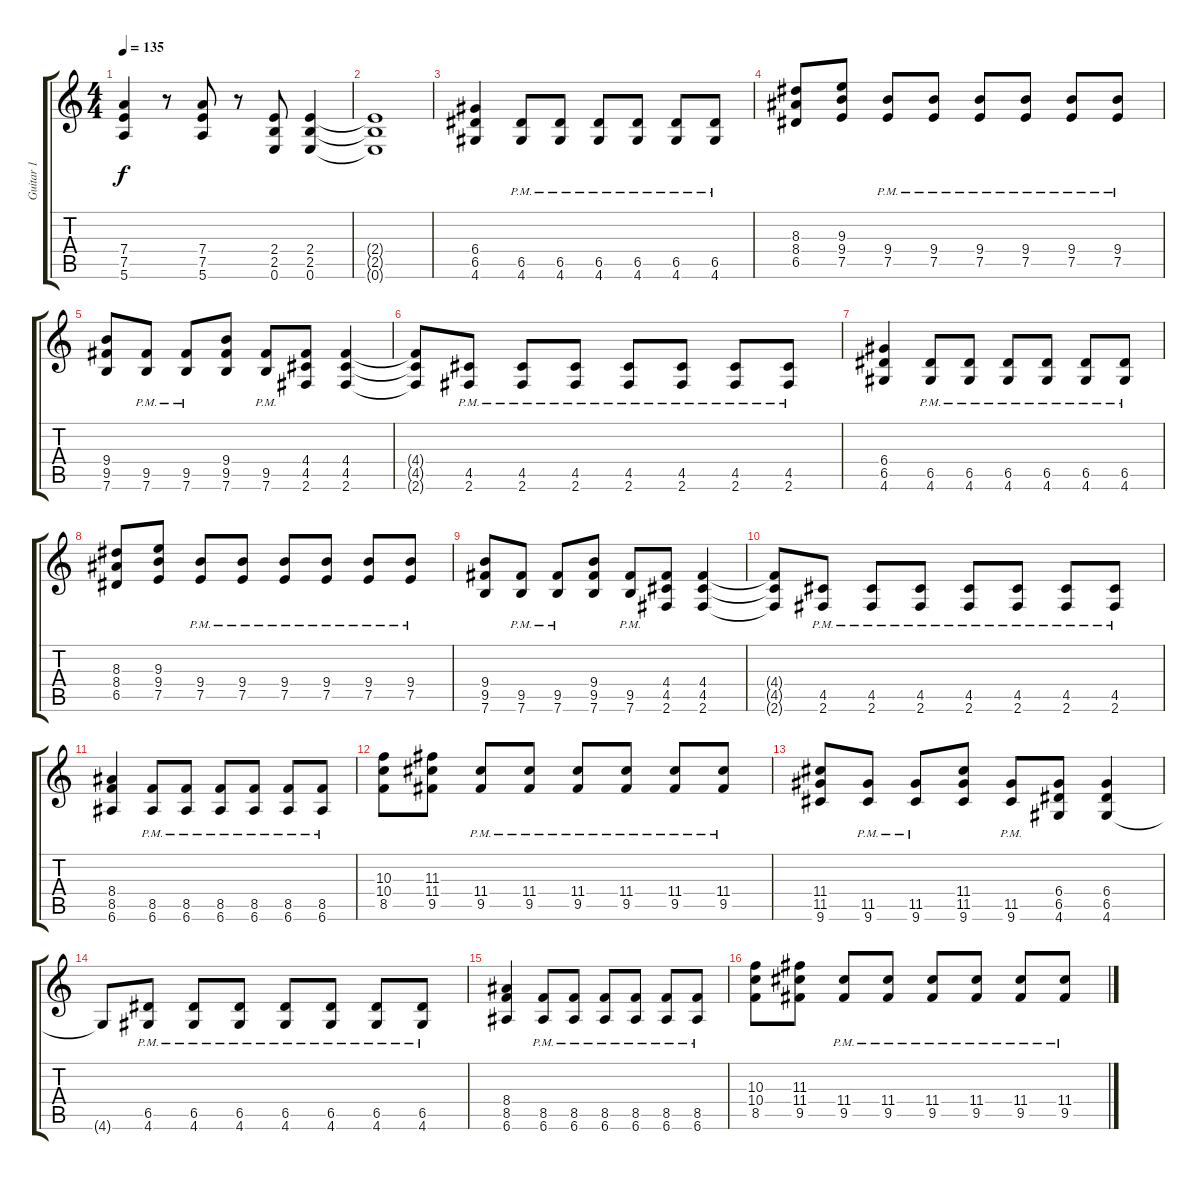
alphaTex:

\track ("Guitar 1" "Guitar 1") {instrument overdrivenguitar}
\staff {score tabs}
\tuning (E4 B3 G3 D3 A2 E2) {hide}
\ts (4 4)
\tempo 135
\clef g2
\ks c
(7.4 7.5 5.6).4{dy f} r.8 (7.4 7.5 5.6).8 r.8 (2.4 2.5 0.6).8 (2.4 2.5 0.6).4 |
(2.4{t} 2.5{t} 0.6{t}).1 |
(6.4 6.5 4.6).4 (6.5{pm} 4.6{pm}).8 (6.5{pm} 4.6{pm}).8 (6.5{pm} 4.6{pm}).8 (6.5{pm} 4.6{pm}).8 (6.5{pm} 4.6{pm}).8 (6.5{pm} 4.6{pm}).8 |
(8.3 8.4 6.5).8 (9.3 9.4 7.5).8 (9.4{pm} 7.5{pm}).8 (9.4{pm} 7.5{pm}).8 (9.4{pm} 7.5{pm}).8 (9.4{pm} 7.5{pm}).8 (9.4{pm} 7.5{pm}).8 (9.4{pm} 7.5{pm}).8 |
(9.4 9.5 7.6).8 (9.5{pm} 7.6{pm}).8 (9.5{pm} 7.6{pm}).8 (9.4 9.5 7.6).8 (9.5{pm} 7.6{pm}).8 (4.4 4.5 2.6).8 (4.4 4.5 2.6).4 |
(4.4{t} 4.5{t} 2.6{t}).8 (4.5{pm} 2.6{pm}).8 (4.5{pm} 2.6{pm}).8 (4.5{pm} 2.6{pm}).8 (4.5{pm} 2.6{pm}).8 (4.5{pm} 2.6{pm}).8 (4.5{pm} 2.6{pm}).8 (4.5{pm} 2.6{pm}).8 |
(6.4 6.5 4.6).4 (6.5{pm} 4.6{pm}).8 (6.5{pm} 4.6{pm}).8 (6.5{pm} 4.6{pm}).8 (6.5{pm} 4.6{pm}).8 (6.5{pm} 4.6{pm}).8 (6.5{pm} 4.6{pm}).8 |
(8.3 8.4 6.5).8 (9.3 9.4 7.5).8 (9.4{pm} 7.5{pm}).8 (9.4{pm} 7.5{pm}).8 (9.4{pm} 7.5{pm}).8 (9.4{pm} 7.5{pm}).8 (9.4{pm} 7.5{pm}).8 (9.4{pm} 7.5{pm}).8 |
(9.4 9.5 7.6).8 (9.5{pm} 7.6{pm}).8 (9.5{pm} 7.6{pm}).8 (9.4 9.5 7.6).8 (9.5{pm} 7.6{pm}).8 (4.4 4.5 2.6).8 (4.4 4.5 2.6).4 |
(4.4{t} 4.5{t} 2.6{t}).8 (4.5{pm} 2.6{pm}).8 (4.5{pm} 2.6{pm}).8 (4.5{pm} 2.6{pm}).8 (4.5{pm} 2.6{pm}).8 (4.5{pm} 2.6{pm}).8 (4.5{pm} 2.6{pm}).8 (4.5{pm} 2.6{pm}).8 |
(8.4 8.5 6.6).4 (8.5{pm} 6.6{pm}).8 (8.5{pm} 6.6{pm}).8 (8.5{pm} 6.6{pm}).8 (8.5{pm} 6.6{pm}).8 (8.5{pm} 6.6{pm}).8 (8.5{pm} 6.6{pm}).8 |
(10.3 10.4 8.5).8 (11.3 11.4 9.5).8 (11.4{pm} 9.5{pm}).8 (11.4{pm} 9.5{pm}).8 (11.4{pm} 9.5{pm}).8 (11.4{pm} 9.5{pm}).8 (11.4{pm} 9.5{pm}).8 (11.4{pm} 9.5{pm}).8 |
(11.4 11.5 9.6).8 (11.5{pm} 9.6{pm}).8 (11.5{pm} 9.6{pm}).8 (11.4 11.5 9.6).8 (11.5{pm} 9.6{pm}).8 (6.4 6.5 4.6).8 (6.4 6.5 4.6).4 |
4.6{t}.8 (6.5{pm} 4.6{pm}).8 (6.5{pm} 4.6{pm}).8 (6.5{pm} 4.6{pm}).8 (6.5{pm} 4.6{pm}).8 (6.5{pm} 4.6{pm}).8 (6.5{pm} 4.6{pm}).8 (6.5{pm} 4.6{pm}).8 |
(8.4 8.5 6.6).4 (8.5{pm} 6.6{pm}).8 (8.5{pm} 6.6{pm}).8 (8.5{pm} 6.6{pm}).8 (8.5{pm} 6.6{pm}).8 (8.5{pm} 6.6{pm}).8 (8.5{pm} 6.6{pm}).8 |
(10.3 10.4 8.5).8 (11.3 11.4 9.5).8 (11.4{pm} 9.5{pm}).8 (11.4{pm} 9.5{pm}).8 (11.4{pm} 9.5{pm}).8 (11.4{pm} 9.5{pm}).8 (11.4{pm} 9.5{pm}).8 (11.4{pm} 9.5{pm}).8
